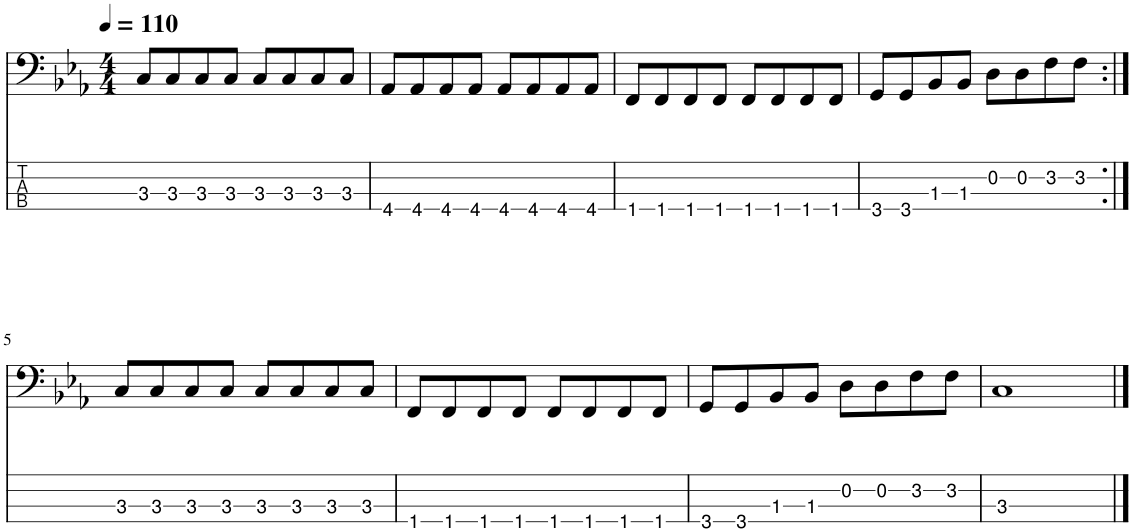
**kern	**kern
*part1	*part1
*staff2	*staff1
*I"Basse électrique	*
*I'B. él.	*
*stria4	*
*	*clefF4
*Trd7c12	*Trd7c12
*k[b-e-a-]	*k[b-e-a-]
*M4/4	*M4/4
*MM110	*MM110
=1	=1
8CL	8C/L
8CJ	8C/
8CL	8C/
8CJ	8C/J
8CL	8C/L
8CJ	8C/
8CL	8C/
8CJ	8C/J
=2	=2
8AA-L	8AA-/L
8AA-J	8AA-/
8AA-L	8AA-/
8AA-J	8AA-/J
8AA-L	8AA-/L
8AA-J	8AA-/
8AA-L	8AA-/
8AA-J	8AA-/J
=3	=3
8FFL	8FF/L
8FFJ	8FF/
8FFL	8FF/
8FFJ	8FF/J
8FFL	8FF/L
8FFJ	8FF/
8FFL	8FF/
8FFJ	8FF/J
=4	=4
8GGL	8GG/L
8GGJ	8GG/
8BB-L	8BB-/
8BB-J	8BB-/J
8DL	8D\L
8DJ	8D\
8FL	8F\
8FJ	8F\J
!!LO:LB:g=z
=5:|!	=5:|!
8CL	8C/L
8CJ	8C/
8CL	8C/
8CJ	8C/J
8CL	8C/L
8CJ	8C/
8CL	8C/
8CJ	8C/J
=6	=6
8FFL	8FF/L
8FFJ	8FF/
8FFL	8FF/
8FFJ	8FF/J
8FFL	8FF/L
8FFJ	8FF/
8FFL	8FF/
8FFJ	8FF/J
=7	=7
8GGL	8GG/L
8GGJ	8GG/
8BB-L	8BB-/
8BB-J	8BB-/J
8DL	8D\L
8DJ	8D\
8FL	8F\
8FJ	8F\J
=8	=8
1C	1C
==	==
*-	*-
